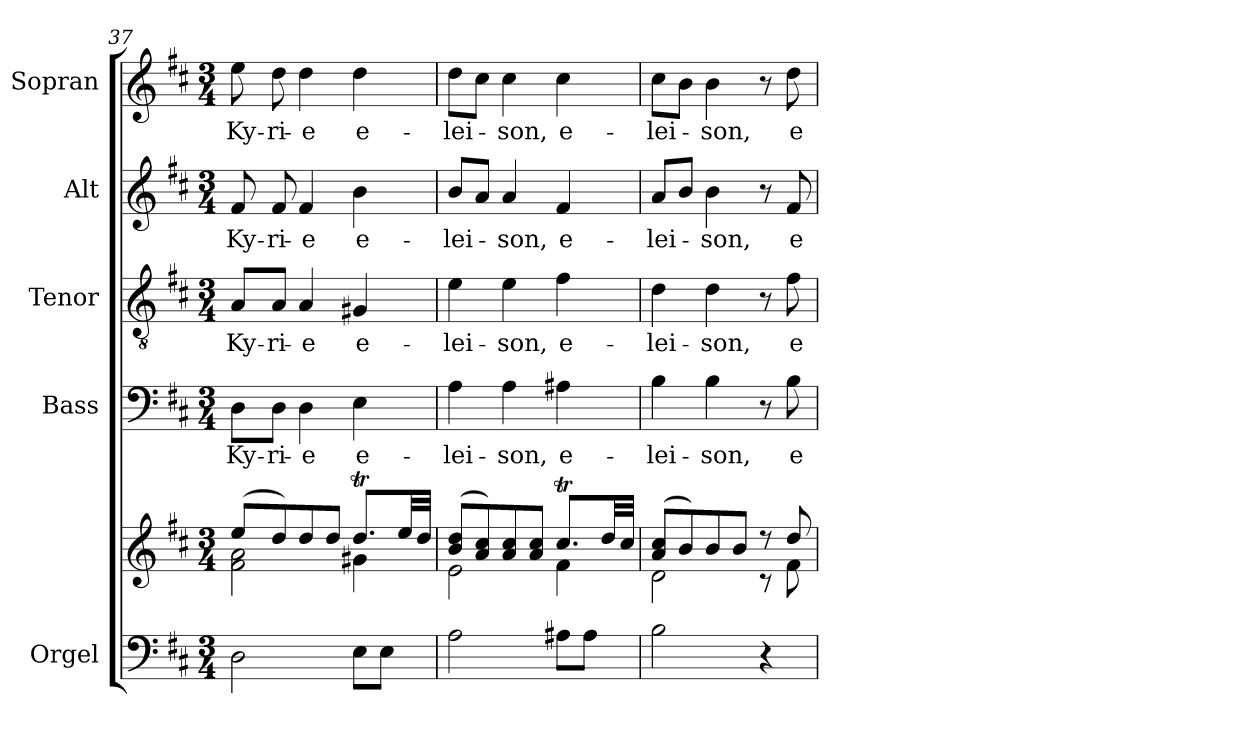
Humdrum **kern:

**kern	**kern	**kern	**text	**kern	**text	**kern	**text	**kern	**text
*part5	*part5	*part4	*part4	*part3	*part3	*part2	*part2	*part1	*part1
*staff6	*staff5	*staff4	*staff4	*staff3	*staff3	*staff2	*staff2	*staff1	*staff1
*I"Orgel	*	*I"Bass	*	*I"Tenor	*	*I"Alt	*	*I"Sopran	*
*I'Org.	*	*I'B.	*	*I'T.	*	*I'A.	*	*I'S.	*
!!LO:LB:g=z
*clefF4	*clefG2	*clefF4	*	*clefGv2	*	*clefG2	*	*clefG2	*
*k[f#c#]	*k[f#c#]	*k[f#c#]	*	*k[f#c#]	*	*k[f#c#]	*	*k[f#c#]	*
*D:	*D:	*D:	*	*D:	*	*D:	*	*D:	*
*M3/4	*M3/4	*M3/4	*	*M3/4	*	*M3/4	*	*M3/4	*
=37	=37	=37	=37	=37	=37	=37	=37	=37	=37
*	*^	*	*	*	*	*	*	*	*
!	!	!	!	!LO:LY:b	!	!LO:LY:b	!	!LO:LY:b	!	!LO:LY:b
2D\	(>8ee/L	2f#\ 2a\	8D\L	Ky-	8A/L	Ky-	8f#/	Ky-	8ee\	Ky-
!	!	!	!	!LO:LY:b	!	!LO:LY:b	!	!LO:LY:b	!	!LO:LY:b
.	8dd/)	.	8D\J	-ri-	8A/J	-ri-	8f#/	-ri-	8dd\	-ri-
!	!	!	!	!LO:LY:b	!	!LO:LY:b	!	!LO:LY:b	!	!LO:LY:b
.	8dd/	.	4D\	-e	4A/	-e	4f#/	-e	4dd\	-e
.	8dd/J	.	.	.	.	.	.	.	.	.
!	!	!	!	!LO:LY:b	!	!LO:LY:b	!	!LO:LY:b	!	!LO:LY:b
8E\L	8.ddT/L	4g#X\	4E\	e-	4G#X/	e-	4b\	e-	4dd\	e-
8E\J	.	.	.	.	.	.	.	.	.	.
.	32ee/LL	.	.	.	.	.	.	.	.	.
.	32dd/JJJ	.	.	.	.	.	.	.	.	.
=38	=38	=38	=38	=38	=38	=38	=38	=38	=38	=38
!	!	!	!	!LO:LY:b	!	!LO:LY:b	!	!LO:LY:b	!	!LO:LY:b
2A\	(>8b/ 8dd/L	2e\	4A\	-lei-	4e\	-lei-	8b/L	-lei-	8dd\L	-lei-
.	8a/ 8cc#/)	.	.	.	.	.	8a/J	.	8cc#\J	.
!	!	!	!	!LO:LY:b	!	!LO:LY:b	!	!LO:LY:b	!	!LO:LY:b
.	8a/ 8cc#/	.	4A\	-son,	4e\	-son,	4a/	-son,	4cc#\	-son,
.	8a/ 8cc#/J	.	.	.	.	.	.	.	.	.
!	!	!	!	!LO:LY:b	!	!LO:LY:b	!	!LO:LY:b	!	!LO:LY:b
8A#X\L	8.cc#t/L	4f#\	4A#X\	e-	4f#\	e-	4f#/	e-	4cc#\	e-
8A#\J	.	.	.	.	.	.	.	.	.	.
.	32dd/LL	.	.	.	.	.	.	.	.	.
.	32cc#/JJJ	.	.	.	.	.	.	.	.	.
=39	=39	=39	=39	=39	=39	=39	=39	=39	=39	=39
!	!	!	!	!LO:LY:b	!	!LO:LY:b	!	!LO:LY:b	!	!LO:LY:b
2B\	(>8a/ 8cc#/L	2d\	4B\	-lei-	4d\	-lei-	8a/L	-lei-	8cc#\L	-lei-
.	8b/)	.	.	.	.	.	8b/J	.	8b\J	.
!	!	!	!	!LO:LY:b	!	!LO:LY:b	!	!LO:LY:b	!	!LO:LY:b
.	8b/	.	4B\	-son,	4d\	-son,	4b\	-son,	4b\	-son,
.	8b/J	.	.	.	.	.	.	.	.	.
4r	8r	8r	8r	.	8r	.	8r	.	8r	.
!	!	!	!	!LO:LY:b	!	!LO:LY:b	!	!LO:LY:b	!	!LO:LY:b
.	8dd/	8f#\	8B\	e-	8f#\	e-	8f#/	e-	8dd\	e-
*	*v	*v	*	*	*	*	*	*	*	*
=	=	=	=	=	=	=	=	=	=
*-	*-	*-	*-	*-	*-	*-	*-	*-	*-
